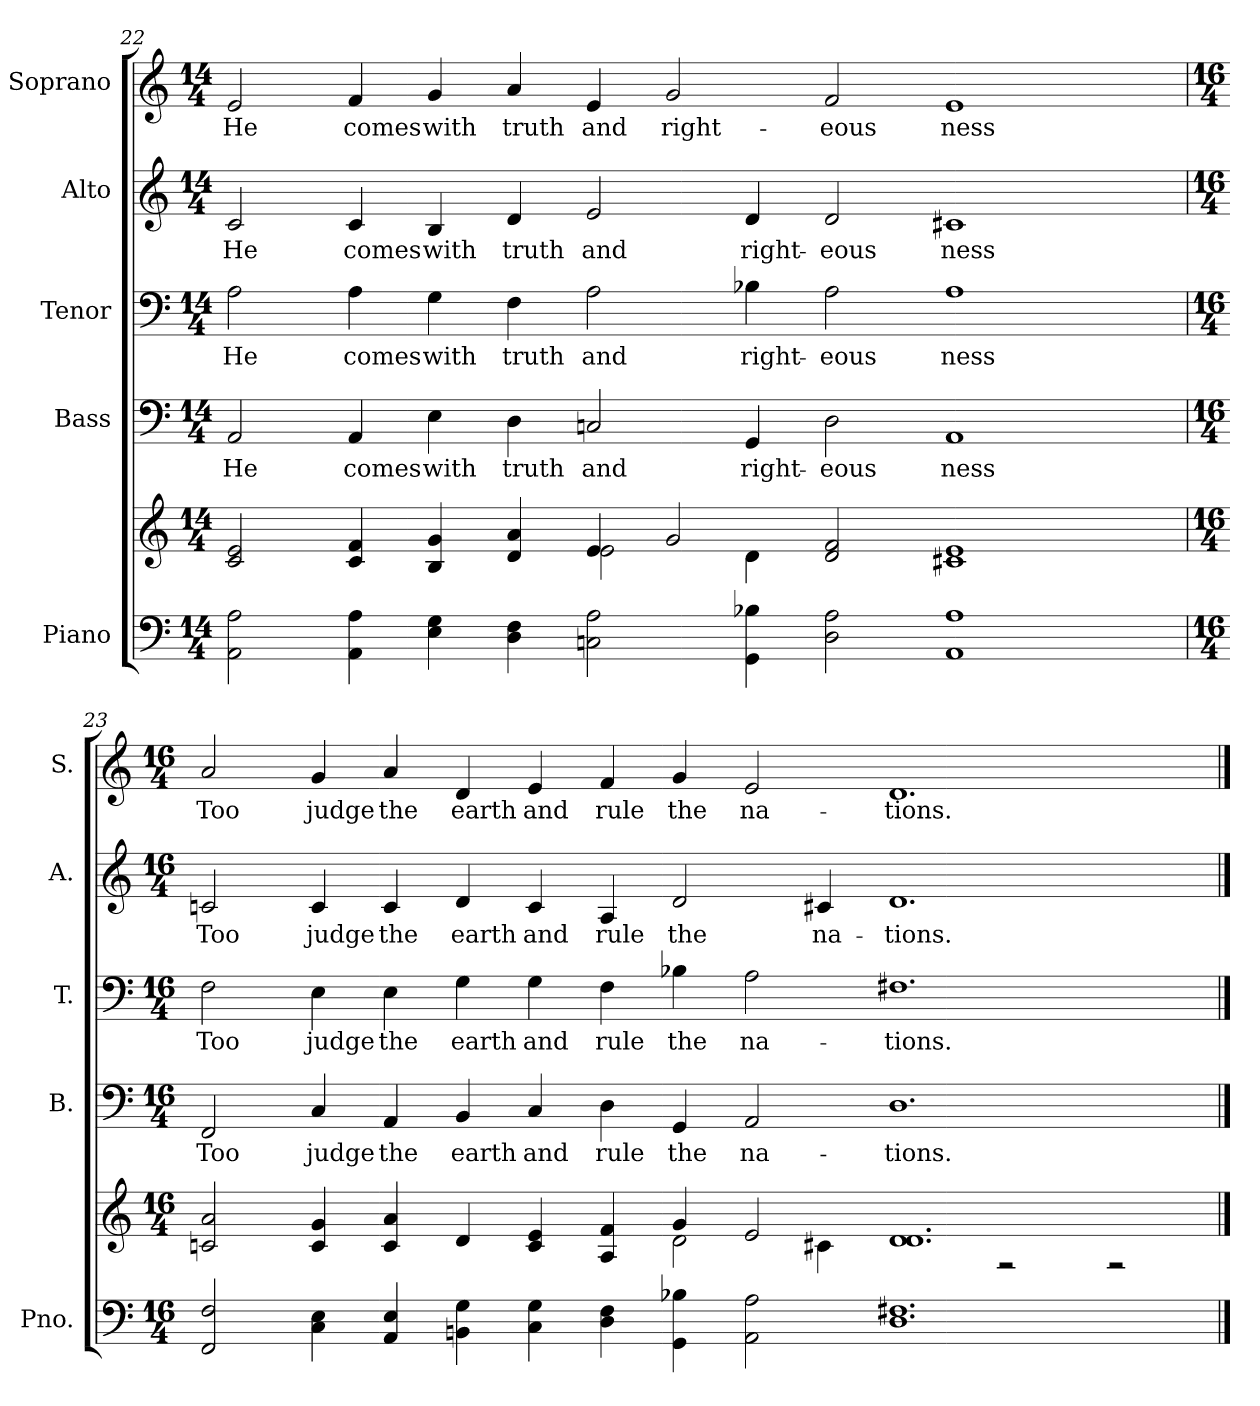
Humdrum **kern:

**kern	**kern	**kern	**text	**kern	**text	**kern	**text	**kern	**text
*part5	*part5	*part4	*part4	*part3	*part3	*part2	*part2	*part1	*part1
*staff6	*staff5	*staff4	*staff4	*staff3	*staff3	*staff2	*staff2	*staff1	*staff1
*I"Piano	*	*I"Bass	*	*I"Tenor	*	*I"Alto	*	*I"Soprano	*
*I'Pno.	*	*I'B.	*	*I'T.	*	*I'A.	*	*I'S.	*
!!LO:PB:g=z
*clefF4	*clefG2	*clefF4	*	*clefF4	*	*clefG2	*	*clefG2	*
*k[]	*k[]	*k[]	*	*k[]	*	*k[]	*	*k[]	*
*M14/4	*M14/4	*M14/4	*	*M14/4	*	*M14/4	*	*M14/4	*
=22	=22	=22	=22	=22	=22	=22	=22	=22	=22
*	*^	*	*	*	*	*	*	*	*
!	!	!	!	!LO:LY:b:color=#000000	!	!	!	!	!	!
!	!	!	!	!	!	!LO:LY:b:color=#000000	!	!	!	!
!	!	!	!	!	!	!	!	!LO:LY:b:color=#000000	!	!
!	!	!	!	!	!	!	!	!	!	!LO:LY:b:color=#000000
2AAi\ 2Ai	2ci/ 2ei	2ryy	2AAi/	He	2Ai\	He	2ci/	He	2ei/	He
!	!	!	!	!LO:LY:b:color=#000000	!	!	!	!	!	!
!	!	!	!	!	!	!LO:LY:b:color=#000000	!	!	!	!
!	!	!	!	!	!	!	!	!LO:LY:b:color=#000000	!	!
!	!	!	!	!	!	!	!	!	!	!LO:LY:b:color=#000000
4AAi\ 4Ai	4ci/ 4fi	2ryy	4AAi/	comes	4Ai\	comes	4ci/	comes	4fi/	comes
!	!	!	!	!LO:LY:b:color=#000000	!	!	!	!	!	!
!	!	!	!	!	!	!LO:LY:b:color=#000000	!	!	!	!
!	!	!	!	!	!	!	!	!LO:LY:b:color=#000000	!	!
!	!	!	!	!	!	!	!	!	!	!LO:LY:b:color=#000000
4Ei\ 4Gi	4Bi/ 4gi	.	4Ei\	with	4Gi\	with	4Bi/	with	4gi/	with
!	!	!	!	!LO:LY:b:color=#000000	!	!	!	!	!	!
!	!	!	!	!	!	!LO:LY:b:color=#000000	!	!	!	!
!	!	!	!	!	!	!	!	!LO:LY:b:color=#000000	!	!
!	!	!	!	!	!	!	!	!	!	!LO:LY:b:color=#000000
4Di\ 4Fi	4di/ 4ai	4ryy	4Di\	truth	4Fi\	truth	4di/	truth	4ai/	truth
!	!	!	!	!LO:LY:b:color=#000000	!	!	!	!	!	!
!	!	!	!	!	!	!LO:LY:b:color=#000000	!	!	!	!
!	!	!	!	!	!	!	!	!LO:LY:b:color=#000000	!	!
!	!	!	!	!	!	!	!	!	!	!LO:LY:b:color=#000000
2Cni\ 2Ai	4ei/	2ei\	2Cni/	and	2Ai\	and	2ei/	and	4ei/	and
!	!	!	!	!	!	!	!	!	!	!LO:LY:b:color=#000000
.	2gi/	.	.	.	.	.	.	.	2gi/	right-
!	!	!	!	!LO:LY:b:color=#000000	!	!	!	!	!	!
!	!	!	!	!	!	!LO:LY:b:color=#000000	!	!	!	!
!	!	!	!	!	!	!	!	!LO:LY:b:color=#000000	!	!
4GGi\ 4B-Xi	.	4di\	4GGi/	right-	4B-Xi\	right-	4di/	right-	.	.
!	!	!	!	!LO:LY:b:color=#000000	!	!	!	!	!	!
!	!	!	!	!	!	!LO:LY:b:color=#000000	!	!	!	!
!	!	!	!	!	!	!	!	!LO:LY:b:color=#000000	!	!
!	!	!	!	!	!	!	!	!	!	!LO:LY:b:color=#000000
2Di\ 2Ai	2di/ 2fi	2ryy	2Di\	-eous	2Ai\	-eous	2di/	-eous	2fi/	-eous
!	!	!	!	!LO:LY:b:color=#000000	!	!	!	!	!	!
!	!	!	!	!	!	!LO:LY:b:color=#000000	!	!	!	!
!	!	!	!	!	!	!	!	!LO:LY:b:color=#000000	!	!
!	!	!	!	!	!	!	!	!	!	!LO:LY:b:color=#000000
1AAi 1Ai	1c#Xi 1ei	2ryy	1AAi	ness	1Ai	ness	1c#Xi	ness	1ei	ness
.	.	2ryy	.	.	.	.	.	.	.	.
!!LO:PB:g=z
=23	=23	=23	=23	=23	=23	=23	=23	=23	=23	=23
*M16/4	*M16/4	*	*M16/4	*	*M16/4	*	*M16/4	*	*M16/4	*
!	!	!	!	!LO:LY:b:color=#000000	!	!	!	!	!	!
!	!	!	!	!	!	!LO:LY:b:color=#000000	!	!	!	!
!	!	!	!	!	!	!	!	!LO:LY:b:color=#000000	!	!
!	!	!	!	!	!	!	!	!	!	!LO:LY:b:color=#000000
2FFi/ 2Fi	2cni/ 2ai	1ryy	2FFi/	Too	2Fi\	Too	2cni/	Too	2ai/	Too
!	!	!	!	!LO:LY:b:color=#000000	!	!	!	!	!	!
!	!	!	!	!	!	!LO:LY:b:color=#000000	!	!	!	!
!	!	!	!	!	!	!	!	!LO:LY:b:color=#000000	!	!
!	!	!	!	!	!	!	!	!	!	!LO:LY:b:color=#000000
4Ci\ 4Ei	4ci/ 4gi	.	4Ci/	judge	4Ei\	judge	4ci/	judge	4gi/	judge
!	!	!	!	!LO:LY:b:color=#000000	!	!	!	!	!	!
!	!	!	!	!	!	!LO:LY:b:color=#000000	!	!	!	!
!	!	!	!	!	!	!	!	!LO:LY:b:color=#000000	!	!
!	!	!	!	!	!	!	!	!	!	!LO:LY:b:color=#000000
4AAi/ 4Ei	4ci/ 4ai	.	4AAi/	the	4Ei\	the	4ci/	the	4ai/	the
!	!	!	!	!LO:LY:b:color=#000000	!	!	!	!	!	!
!	!	!	!	!	!	!LO:LY:b:color=#000000	!	!	!	!
!	!	!	!	!	!	!	!	!LO:LY:b:color=#000000	!	!
!	!	!	!	!	!	!	!	!	!	!LO:LY:b:color=#000000
4BBni\ 4Gi	4di/	2ryy	4BBi/	earth	4Gi\	earth	4di/	earth	4di/	earth
!	!	!	!	!LO:LY:b:color=#000000	!	!	!	!	!	!
!	!	!	!	!	!	!LO:LY:b:color=#000000	!	!	!	!
!	!	!	!	!	!	!	!	!LO:LY:b:color=#000000	!	!
!	!	!	!	!	!	!	!	!	!	!LO:LY:b:color=#000000
4Ci\ 4Gi	4ci/ 4ei	.	4Ci/	and	4Gi\	and	4ci/	and	4ei/	and
!	!	!	!	!LO:LY:b:color=#000000	!	!	!	!	!	!
!	!	!	!	!	!	!LO:LY:b:color=#000000	!	!	!	!
!	!	!	!	!	!	!	!	!LO:LY:b:color=#000000	!	!
!	!	!	!	!	!	!	!	!	!	!LO:LY:b:color=#000000
4Di\ 4Fi	4Ai/ 4fi	4ryy	4Di\	rule	4Fi\	rule	4Ai/	rule	4fi/	rule
!	!	!	!	!LO:LY:b:color=#000000	!	!	!	!	!	!
!	!	!	!	!	!	!LO:LY:b:color=#000000	!	!	!	!
!	!	!	!	!	!	!	!	!LO:LY:b:color=#000000	!	!
!	!	!	!	!	!	!	!	!	!	!LO:LY:b:color=#000000
4GGi\ 4B-Xi	4gi/	2di\	4GGi/	the	4B-Xi\	the	2di/	the	4gi/	the
!	!	!	!	!LO:LY:b:color=#000000	!	!	!	!	!	!
!	!	!	!	!	!	!LO:LY:b:color=#000000	!	!	!	!
!	!	!	!	!	!	!	!	!	!	!LO:LY:b:color=#000000
2AAi\ 2Ai	2ei/	.	2AAi/	na-	2Ai\	na-	.	.	2ei/	na-
!	!	!	!	!	!	!	!	!LO:LY:b:color=#000000	!	!
.	.	4c#Xi\	.	.	.	.	4c#Xi/	na-	.	.
!	!	!	!	!LO:LY:b:color=#000000	!	!	!	!	!	!
!	!	!	!	!	!	!LO:LY:b:color=#000000	!	!	!	!
!	!	!	!	!	!	!	!	!LO:LY:b:color=#000000	!	!
!	!	!	!	!	!	!	!	!	!	!LO:LY:b:color=#000000
1.Di 1.F#Xi	1.di 1.di	2ryy	1.Di	-tions.	1.F#Xi	-tions.	1.di	-tions.	1.di	-tions.
.	.	2r	.	.	.	.	.	.	.	.
.	.	2r	.	.	.	.	.	.	.	.
*	*v	*v	*	*	*	*	*	*	*	*
==	==	==	==	==	==	==	==	==	==
*-	*-	*-	*-	*-	*-	*-	*-	*-	*-
